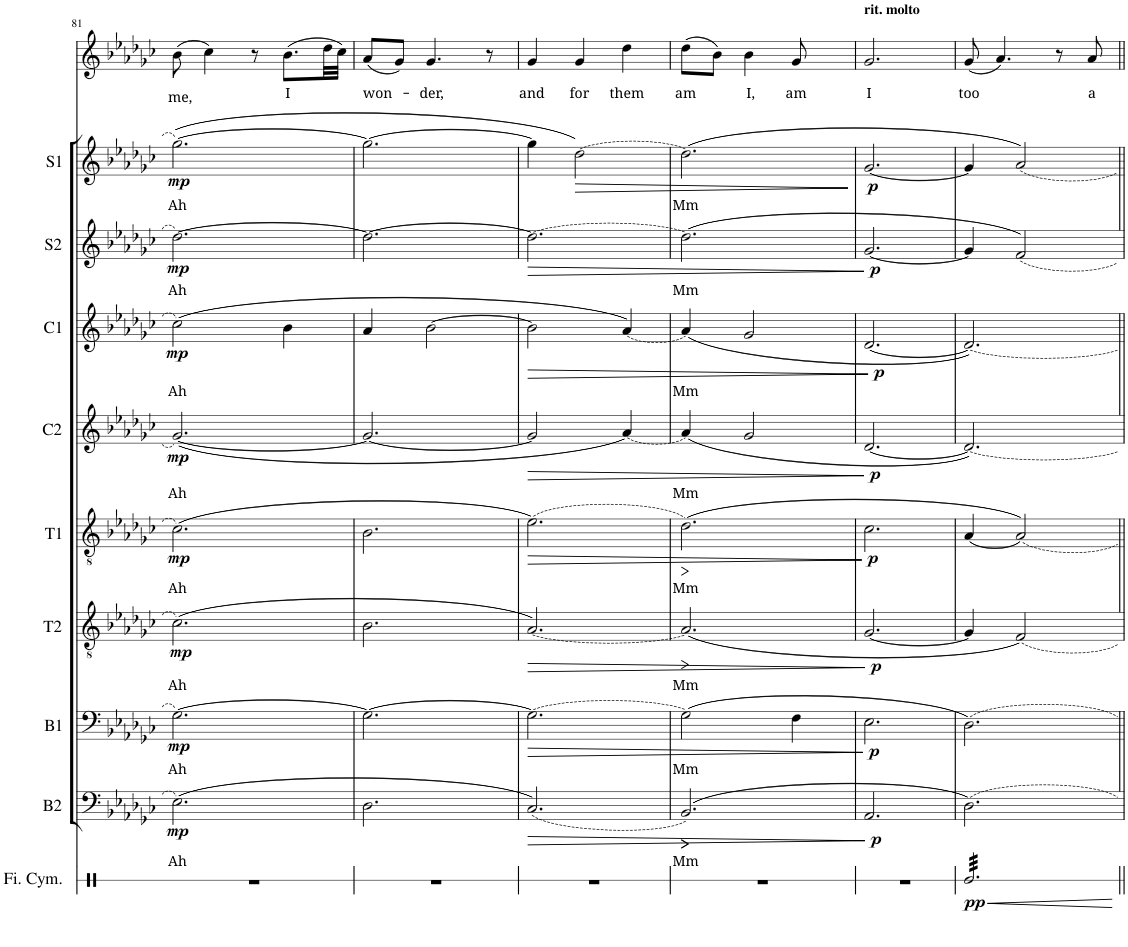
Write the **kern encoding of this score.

**kern	**text	**dynam	**kern	**text	**dynam	**kern	**text	**dynam	**kern	**text	**dynam	**kern	**text	**dynam	**kern	**text	**dynam	**kern	**text	**dynam	**kern	**text	**dynam	**kern	**text
*part9	*part9	*part9	*part8	*part8	*part8	*part7	*part7	*part7	*part6	*part6	*part6	*part5	*part5	*part5	*part4	*part4	*part4	*part3	*part3	*part3	*part2	*part2	*part2	*part1	*part1
*staff9	*staff9	*staff9	*staff8	*staff8	*staff8	*staff7	*staff7	*staff7	*staff6	*staff6	*staff6	*staff5	*staff5	*staff5	*staff4	*staff4	*staff4	*staff3	*staff3	*staff3	*staff2	*staff2	*staff2	*staff1	*staff1
*I"B2	*	*	*I"B1	*	*	*I"T2	*	*	*I"T1	*	*	*I"C2	*	*	*I"C1	*	*	*I"S2	*	*	*I"S1	*	*	*I"Solo	*
*I'B2	*	*	*I'B1	*	*	*I'T2	*	*	*I'T1	*	*	*I'C2	*	*	*I'C1	*	*	*I'S2	*	*	*I'S1	*	*	*	*
!!LO:PB:g=z
*clefF4	*	*	*clefF4	*	*	*clefGv2	*	*	*clefGv2	*	*	*clefG2	*	*	*clefG2	*	*	*clefG2	*	*	*clefG2	*	*	*clefG2	*
*	*	*	*	*	*	*	*	*	*	*	*	*	*	*	*	*	*	*Trd1c2	*	*	*Trd1c2	*	*	*Trd1c2	*
*k[b-e-a-d-g-c-]	*	*	*k[b-e-a-d-g-c-]	*	*	*k[b-e-a-d-g-c-]	*	*	*k[b-e-a-d-g-c-]	*	*	*k[b-e-a-d-g-c-]	*	*	*k[b-e-a-d-g-c-]	*	*	*k[b-e-a-d-g-c-]	*	*	*k[b-e-a-d-g-c-]	*	*	*k[b-e-a-d-g-c-]	*
*M3/4	*	*	*M3/4	*	*	*M3/4	*	*	*M3/4	*	*	*M3/4	*	*	*M3/4	*	*	*M3/4	*	*	*M3/4	*	*	*M3/4	*
=81	=81	=81	=81	=81	=81	=81	=81	=81	=81	=81	=81	=81	=81	=81	=81	=81	=81	=81	=81	=81	=81	=81	=81	=81	=81
!	!LO:LY:b	!LO:DY:b	!	!LO:LY:b	!LO:DY:b	!	!LO:LY:b	!LO:DY:b	!	!LO:LY:b	!LO:DY:b	!	!LO:LY:b	!LO:DY:b	!	!LO:LY:b	!LO:DY:b	!	!LO:LY:b	!LO:DY:b	!	!LO:LY:b	!LO:DY:b	!	!LO:LY:b
(2.E-\	Ah	mp	[2.G-\	Ah	mp	(2.c-\	Ah	mp	(2.c-\	Ah	mp	([2.g-/	Ah	mp	(2cc-\	Ah	mp	[2.dd-\	Ah	mp	([2.gg-\	Ah	mp	(8b-\	me,
.	.	.	.	.	.	.	.	.	.	.	.	.	.	.	.	.	.	.	.	.	.	.	.	4cc-\)	.
.	.	.	.	.	.	.	.	.	.	.	.	.	.	.	.	.	.	.	.	.	.	.	.	8r	.
!	!	!	!	!	!	!	!	!	!	!	!	!	!	!	!	!	!	!	!	!	!	!	!	!	!LO:LY:b
.	.	.	.	.	.	.	.	.	.	.	.	.	.	.	4b-\	.	.	.	.	.	.	.	.	(8.b-\L	I
.	.	.	.	.	.	.	.	.	.	.	.	.	.	.	.	.	.	.	.	.	.	.	.	32dd-\LL	.
.	.	.	.	.	.	.	.	.	.	.	.	.	.	.	.	.	.	.	.	.	.	.	.	32cc-\JJJ)	.
=82	=82	=82	=82	=82	=82	=82	=82	=82	=82	=82	=82	=82	=82	=82	=82	=82	=82	=82	=82	=82	=82	=82	=82	=82	=82
!	!	!	!	!	!	!	!	!	!	!	!	!	!	!	!	!	!	!	!	!	!	!	!	!	!LO:LY:b
2.D-\	.	.	2.G-\_	.	.	2.B-\	.	.	2.B-\	.	.	2.g-/_	.	.	4a-/	.	.	2.dd-\_	.	.	2.gg-\_	.	.	(8a-/L	won-
.	.	.	.	.	.	.	.	.	.	.	.	.	.	.	.	.	.	.	.	.	.	.	.	8g-/J)	.
!	!	!	!	!	!	!	!	!	!	!	!	!	!	!	!	!	!	!	!	!	!	!	!	!	!LO:LY:b
.	.	.	.	.	.	.	.	.	.	.	.	.	.	.	[2b-\	.	.	.	.	.	.	.	.	4.g-/	-der,
.	.	.	.	.	.	.	.	.	.	.	.	.	.	.	.	.	.	.	.	.	.	.	.	8r	.
=83	=83	=83	=83	=83	=83	=83	=83	=83	=83	=83	=83	=83	=83	=83	=83	=83	=83	=83	=83	=83	=83	=83	=83	=83	=83
!	!	!LO:HP:b	!	!	!LO:HP:b	!LO:T:dash	!	!LO:HP:b	!	!	!LO:HP:b	!	!	!LO:HP:b	!	!	!LO:HP:b	!	!	!LO:HP:b	!	!	!	!	!LO:LY:b
(2.C-/)	.	>	2.G-\_	.	>	[2.A-/)	.	>	(2.e-\)	.	>	2g-/]	.	>	2b-\]	.	>	2.dd-\_	.	>	4gg-\]	.	.	4g-/	and
!	!	!	!	!	!	!	!	!	!	!	!	!	!	!	!	!	!	!	!	!	!LO:T:dash	!	!LO:HP:b	!	!LO:LY:b
.	.	.	.	.	.	.	.	.	.	.	.	.	.	.	.	.	.	.	.	.	[2dd-\)	.	>	4g-/	for
!	!	!	!	!	!	!	!	!	!	!	!	!LO:T:dash	!	!	!LO:T:dash	!	!	!	!	!	!	!	!	!	!LO:LY:b
.	.	.	.	.	.	.	.	.	.	.	.	[4a-/)	.	.	[4a-/)	.	.	.	.	.	.	.	.	4dd-\	them
.	.	.	.	.	.	.	.	.	.	.	]	.	.	.	.	.	.	.	.	.	.	.	.	.	.
=84	=84	=84	=84	=84	=84	=84	=84	=84	=84	=84	=84	=84	=84	=84	=84	=84	=84	=84	=84	=84	=84	=84	=84	=84	=84
!	!LO:LY:b	!	!	!LO:LY:b	!	!	!LO:LY:b	!	!	!LO:LY:b	!	!	!LO:LY:b	!	!	!LO:LY:b	!	!	!LO:LY:b	!	!	!LO:LY:b	!	!	!LO:LY:b
(2.BB-/)	Mm	.	(2G-\]	Mm	.	(2.A-/]	Mm	.	(2.d-\)	Mm	]	(4a-/]	Mm	.	(4a-/]	Mm	.	(2.dd-\]	Mm	.	(2.dd-\]	Mm	.	(8dd-\L	am
.	.	.	.	.	.	.	.	.	.	.	.	.	.	.	.	.	.	.	.	.	.	.	.	8b-\J)	.
!	!	!	!	!	!	!	!	!	!	!	!	!	!	!	!	!	!	!	!	!	!	!	!	!	!LO:LY:b
.	.	.	.	.	.	.	.	.	.	.	.	2g-/	.	.	2g-/	.	.	.	.	.	.	.	.	4b-\	I,
!	!	!	!	!	!	!	!	!	!	!	!	!	!	!	!	!	!	!	!	!	!	!	!	!	!LO:LY:b
.	.	.	4F\	.	.	.	.	.	.	.	.	.	.	.	.	.	.	.	.	.	.	.	.	8g-/	am
.	.	.	.	.	.	.	.	.	.	.	.	.	.	.	.	.	.	.	.	.	.	.	.	8ryy	.
.	.	]	.	.	]	.	.	]	.	.	]	.	.	]	.	.	]	.	.	]	.	.	]	.	.
=85	=85	=85	=85	=85	=85	=85	=85	=85	=85	=85	=85	=85	=85	=85	=85	=85	=85	=85	=85	=85	=85	=85	=85	=85	=85
!	!	!	!	!	!	!	!	!	!	!	!	!	!	!	!	!	!	!	!	!	!	!	!	!LO:TX:a:B:t=rit. molto	!
!	!	!LO:DY:b	!	!	!LO:DY:b	!	!	!LO:DY:b	!	!	!LO:DY:b	!	!	!LO:DY:b	!	!	!LO:DY:b	!	!	!LO:DY:b	!	!	!LO:DY:b	!	!LO:LY:b
2.AA-/	.	p	2.E-\	.	p	[2.G-/	.	p	2.c-\	.	p	[2.d-/	.	p	[2.d-/	.	p	[2.g-/	.	p	[2.g-/	.	p	2.g-/	I
=86	=86	=86	=86	=86	=86	=86	=86	=86	=86	=86	=86	=86	=86	=86	=86	=86	=86	=86	=86	=86	=86	=86	=86	=86	=86
!	!	!	!	!	!	!	!	!	!	!	!	!	!	!	!	!	!	!	!	!	!	!	!	!	!LO:LY:b
2.D-\)	.	.	2.D-\)	.	.	4G-/]	.	.	[4A-/	.	.	2.d-/_)	.	.	2.d-/_)	.	.	4g-/]	.	.	4g-/]	.	.	(8g-/	too
.	.	.	.	.	.	.	.	.	.	.	.	.	.	.	.	.	.	.	.	.	.	.	.	4.a-/)	.
.	.	.	.	.	.	2F/)	.	.	2A-/])	.	.	.	.	.	.	.	.	2f/)	.	.	2a-/)	.	.	.	.
.	.	.	.	.	.	.	.	.	.	.	.	.	.	.	.	.	.	.	.	.	.	.	.	8r	.
!	!	!	!	!	!	!	!	!	!	!	!	!	!	!	!	!	!	!	!	!	!	!	!	!	!LO:LY:b
.	.	.	.	.	.	.	.	.	.	.	.	.	.	.	.	.	.	.	.	.	.	.	.	8a-/	a
=||	=||	=||	=||	=||	=||	=||	=||	=||	=||	=||	=||	=||	=||	=||	=||	=||	=||	=||	=||	=||	=||	=||	=||	=||	=||
*-	*-	*-	*-	*-	*-	*-	*-	*-	*-	*-	*-	*-	*-	*-	*-	*-	*-	*-	*-	*-	*-	*-	*-	*-	*-
